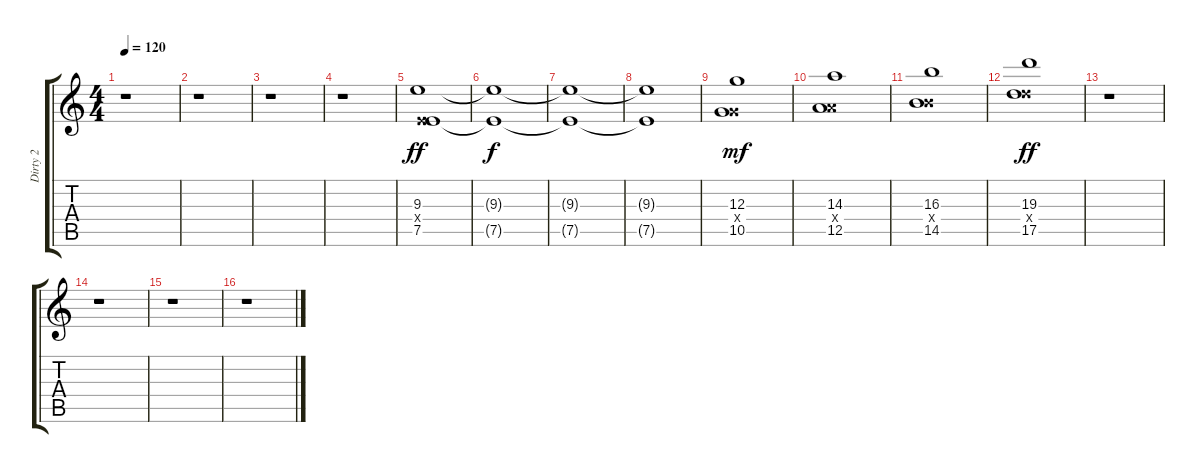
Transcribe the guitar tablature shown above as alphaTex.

\track ("Dirty 2" "Dirty 2") {instrument overdrivenguitar}
\staff {score tabs}
\tuning (E4 B3 G3 D3 A2 D2) {hide}
\ts (4 4)
\tempo 120
\clef g2
\ks c
r.1{dy ff instrument overdrivenguitar} |
r.1 |
r.1 |
r.1{volume 0} |
(9.3 2.4{x} 7.5).1{volume 16} |
(9.3{t} 7.5{t}).1{dy f} |
(9.3{t} 7.5{t}).1 |
(9.3{t} 7.5{t}).1 |
(12.3 5.4{x} 10.5).1{dy mf} |
(14.3 7.4{x} 12.5).1 |
(16.3 9.4{x} 14.5).1 |
(19.3 12.4{x} 17.5).1{dy ff} |
r.1 |
r.1 |
r.1 |
r.1
